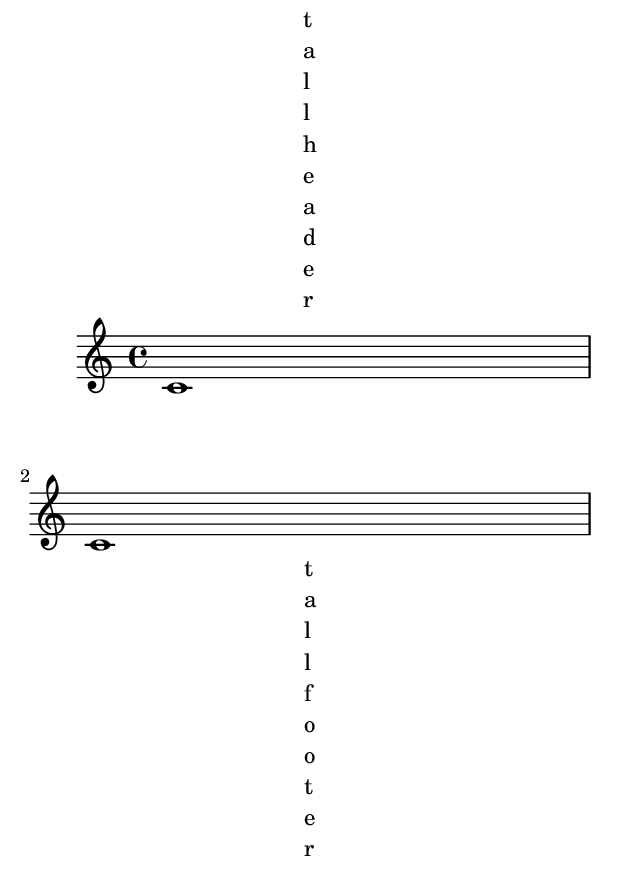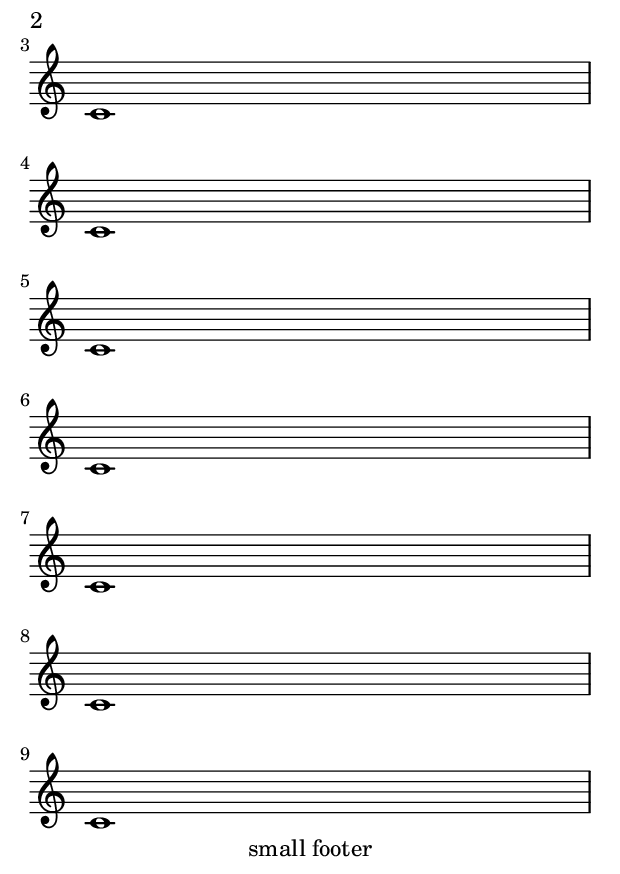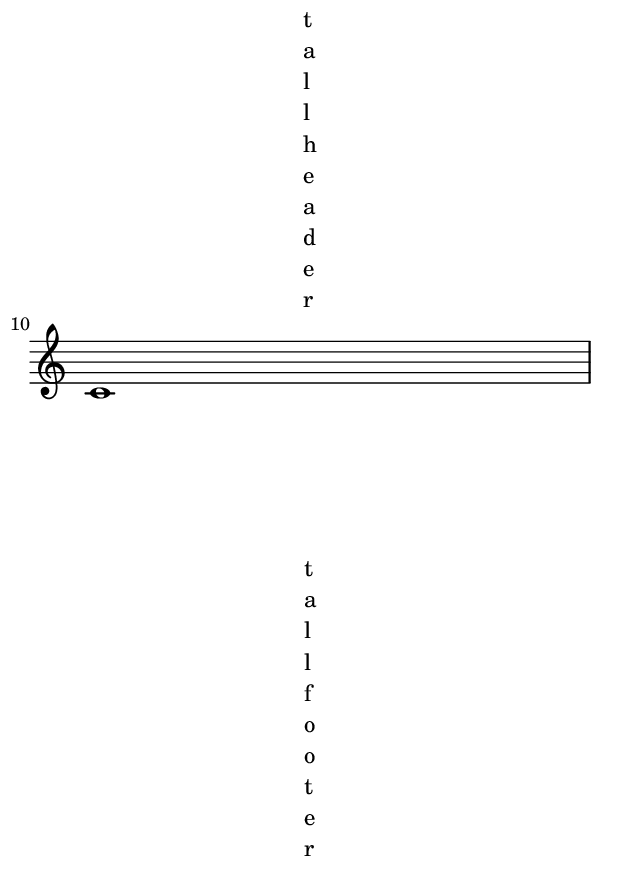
%% Generated by lilypond-book
%% Options: [exampleindent=10.16\mm,indent=0\mm,line-width=160\mm]
\include "lilypond-book-preamble.ly"


% ****************************************************************
% Start cut-&-pastable-section
% ****************************************************************

#(ly:set-option 'eps-box-padding 3.000000)



\paper {
  indent = 0\mm
  line-width = 160\mm
  % offset the left padding, also add 1mm as lilypond creates cropped
  % images with a little space on the right
  line-width = #(- line-width (* mm  3.000000) (* mm 1))
}

\layout {
  
}





% ****************************************************************
% ly snippet:
% ****************************************************************
\sourcefilename "/home/gub/NewGub/gub/target/linux-x86/src/lilypond-git.sv.gnu.org--lilypond.git-release-unstable/input/regression/page-spacing-tall-headfoot.ly"
\sourcefileline 0
\version "2.16.0"

#(set-default-paper-size "a6")

\book {
  \header {
    texidoc = "Both the page breaking and the page layout take account of
the heights of the header and footer."
  }
  \paper {
    oddHeaderMarkup = \markup { \fill-line { \column { t a l l h e a d e r } } } 
    oddFooterMarkup = \markup { \fill-line { \column { t a l l f o o t e r } } }
    evenFooterMarkup = \markup { \fill-line { "small footer" } }
  }

  \repeat unfold 10 { c'1 \break }
}





% ****************************************************************
% end ly snippet
% ****************************************************************
